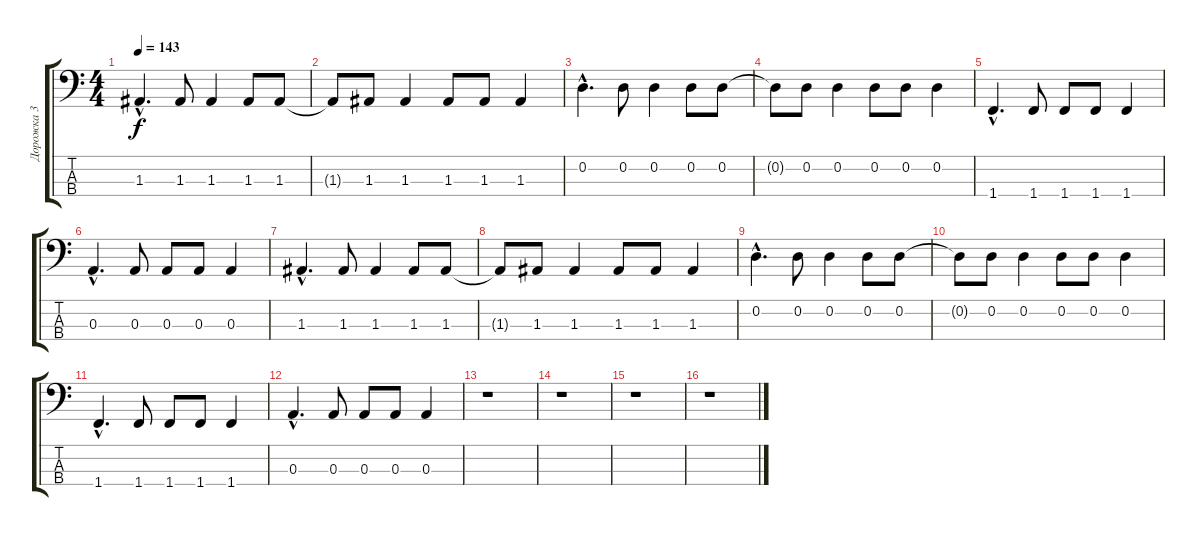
\track ("Дорожка 3" "Дорожка 3") {instrument electricbasspick}
\staff {score tabs}
\tuning (G2 D2 A1 E1) {hide}
\ts (4 4)
\tempo 143
\clef f4
\ks c
1.3{hac}.4{d dy f} 1.3.8 1.3.4 1.3.8 1.3.8 |
1.3{t}.8 1.3.8 1.3.4 1.3.8 1.3.8 1.3.4 |
0.2{hac}.4{d} 0.2.8 0.2.4 0.2.8 0.2.8 |
0.2{t}.8 0.2.8 0.2.4 0.2.8 0.2.8 0.2.4 |
1.4{hac}.4{d} 1.4.8 1.4.8 1.4.8 1.4.4 |
0.3{hac}.4{d} 0.3.8 0.3.8 0.3.8 0.3.4 |
1.3{hac}.4{d} 1.3.8 1.3.4 1.3.8 1.3.8 |
1.3{t}.8 1.3.8 1.3.4 1.3.8 1.3.8 1.3.4 |
0.2{hac}.4{d} 0.2.8 0.2.4 0.2.8 0.2.8 |
0.2{t}.8 0.2.8 0.2.4 0.2.8 0.2.8 0.2.4 |
1.4{hac}.4{d} 1.4.8 1.4.8 1.4.8 1.4.4 |
0.3{hac}.4{d} 0.3.8 0.3.8 0.3.8 0.3.4 |
r.1 |
r.1 |
r.1 |
r.1
